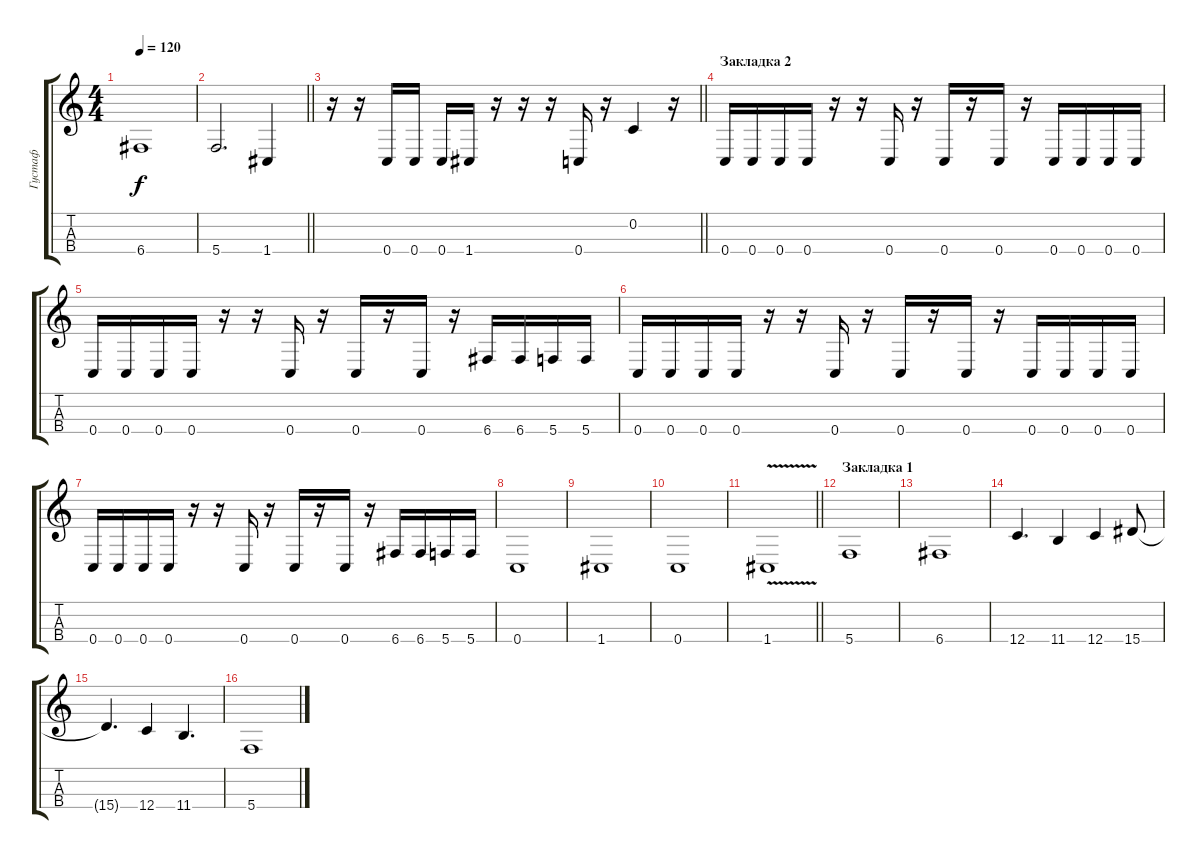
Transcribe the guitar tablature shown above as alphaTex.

\track ("Густаф" "Густаф") {instrument electricbassfinger}
\staff {score tabs}
\tuning (F3 C3 G2 C2) {hide}
\ts (4 4)
\tempo 120
\clef g2
\ks c
6.4.1{dy f} |
\barLineRight lightlight
5.4.2{d} 1.4.4 |
\barLineRight lightlight
r.16 r.16 0.4.16 0.4.16 0.4.16 1.4.16 r.16 r.16 r.16 0.4.16 r.16 0.2.4 r.16 |
\section ("" "Закладка 2")
0.4.16 0.4.16 0.4.16 0.4.16 r.16 r.16 0.4.16 r.16 0.4.16 r.16 0.4.16 r.16 0.4.16 0.4.16 0.4.16 0.4.16 |
0.4.16 0.4.16 0.4.16 0.4.16 r.16 r.16 0.4.16 r.16 0.4.16 r.16 0.4.16 r.16 6.4.16 6.4.16 5.4.16 5.4.16 |
0.4.16 0.4.16 0.4.16 0.4.16 r.16 r.16 0.4.16 r.16 0.4.16 r.16 0.4.16 r.16 0.4.16 0.4.16 0.4.16 0.4.16 |
0.4.16 0.4.16 0.4.16 0.4.16 r.16 r.16 0.4.16 r.16 0.4.16 r.16 0.4.16 r.16 6.4.16 6.4.16 5.4.16 5.4.16 |
0.4.1 |
1.4.1 |
0.4.1 |
\barLineRight lightlight
1.4{v}.1 |
\section ("" "Закладка 1")
5.4.1 |
6.4.1 |
12.4.4{d} 11.4.4 12.4.4 15.4.8 |
15.4{t}.4{d} 12.4.4 11.4.4{d} |
5.4.1
